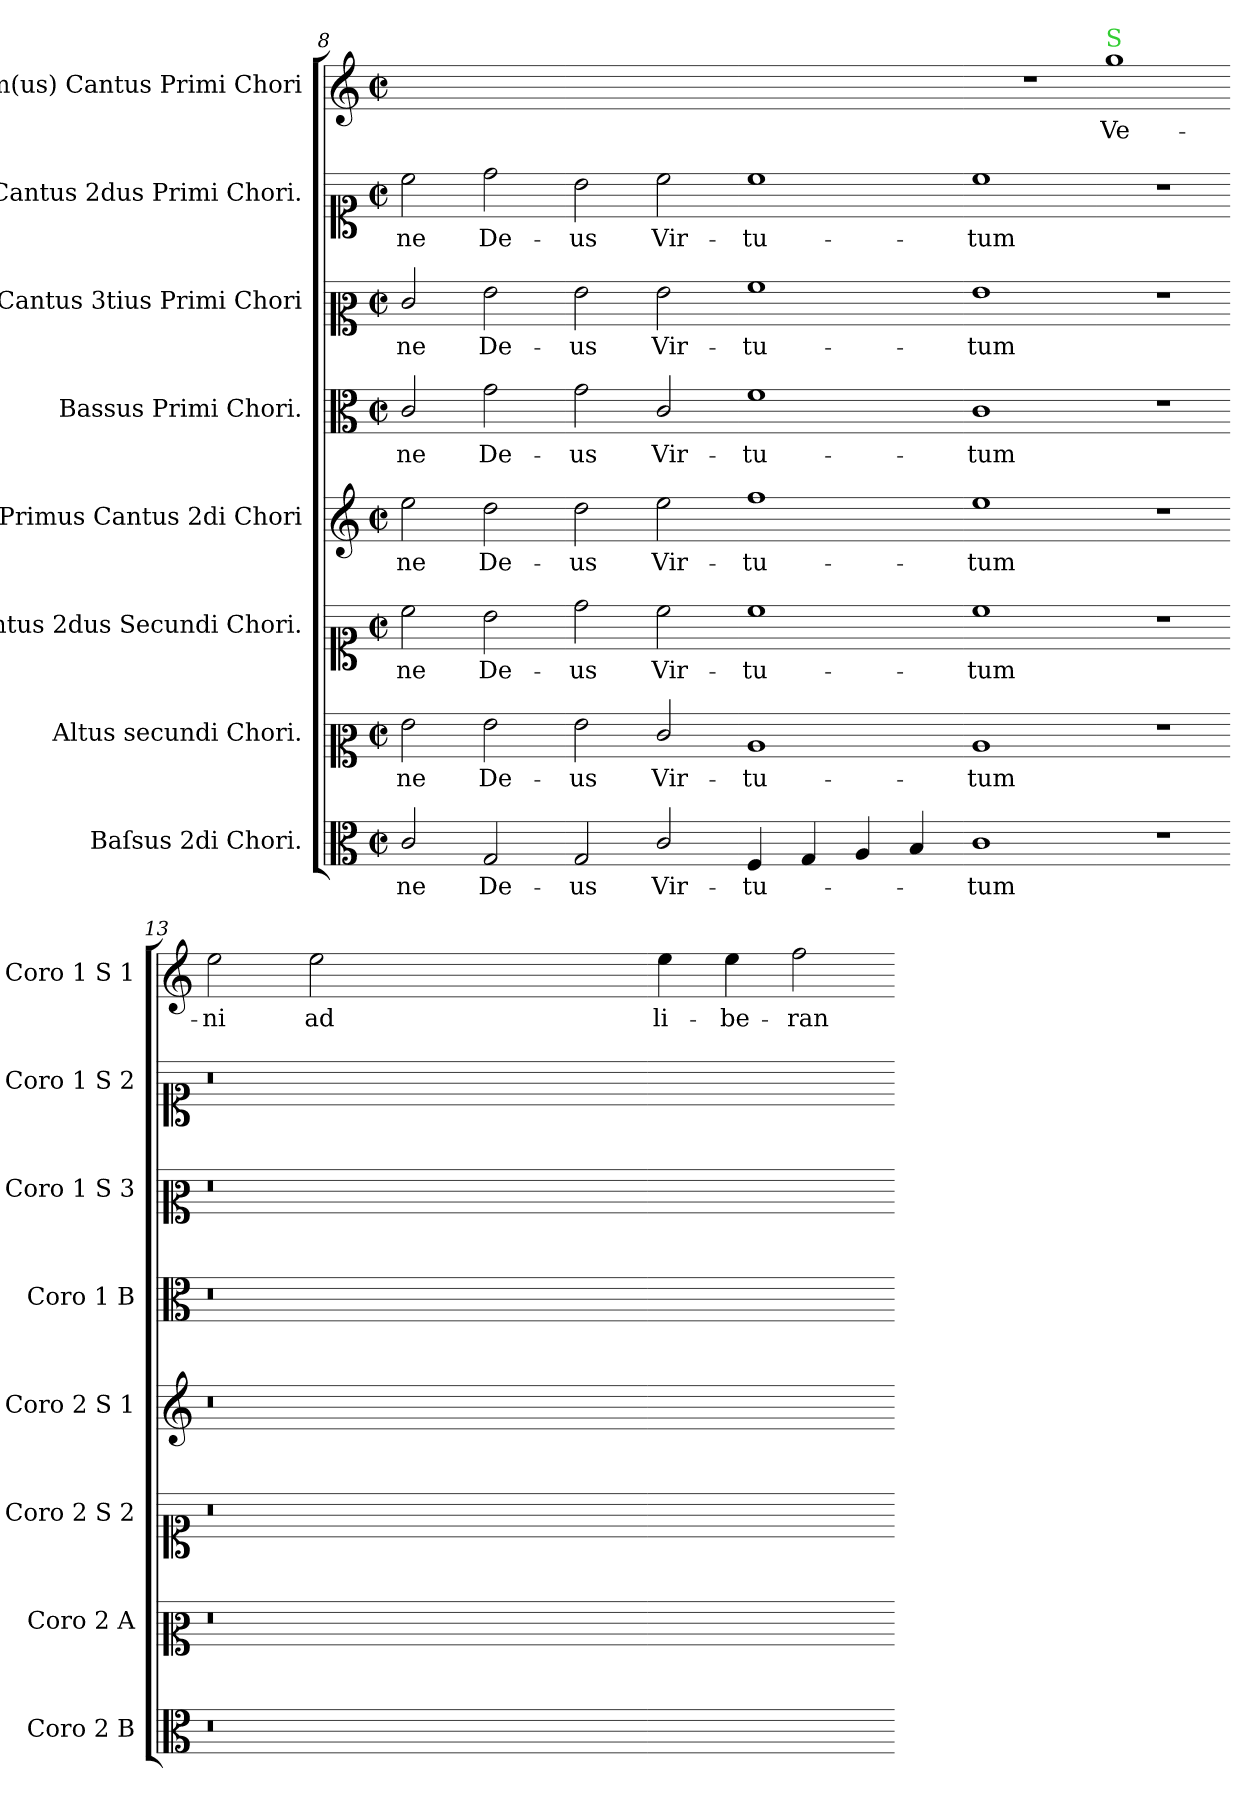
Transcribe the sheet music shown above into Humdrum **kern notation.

**kern	**text	**kern	**text	**kern	**text	**kern	**text	**kern	**text	**kern	**text	**kern	**text	**kern	**text
*part8	*part8	*part7	*part7	*part6	*part6	*part5	*part5	*part4	*part4	*part3	*part3	*part2	*part2	*part1	*part1
*staff8	*staff8	*staff7	*staff7	*staff6	*staff6	*staff5	*staff5	*staff4	*staff4	*staff3	*staff3	*staff2	*staff2	*staff1	*staff1
*I"Baſsus 2di Chori.	*	*I"Altus secundi Chori.	*	*I"Cantus 2dus Secundi Chori.	*	*I"Primus Cantus 2di Chori	*	*I"Bassus Primi Chori.	*	*I"Cantus 3tius Primi Chori	*	*I"Cantus 2dus Primi Chori.	*	*I"Im(us) Cantus Primi Chori	*
*I'Coro 2 B	*	*I'Coro 2 A	*	*I'Coro 2 S 2	*	*I'Coro 2 S 1	*	*I'Coro 1 B	*	*I'Coro 1 S 3	*	*I'Coro 1 S 2	*	*I'Coro 1 S 1	*
*clefC3	*	*clefC2	*	*clefC1	*	*clefG2	*	*clefC3	*	*clefC2	*	*clefC1	*	*clefG2	*
*k[]	*	*k[]	*	*k[]	*	*k[]	*	*k[]	*	*k[]	*	*k[]	*	*k[]	*
*M2/2	*	*M2/2	*	*M2/2	*	*M2/2	*	*M2/2	*	*M2/2	*	*M2/2	*	*M2/2	*
*met(c|)	*	*met(c|)	*	*met(c|)	*	*met(c|)	*	*met(c|)	*	*met(c|)	*	*met(c|)	*	*met(c|)	*
=8	=8	=8	=8	=8	=8	=8	=8	=8	=8	=8	=8	=8	=8	=8	=8
2c/	-ne	2g\	-ne	2cc\	-ne	2ee\	-ne	2c/	-ne	2e/	-ne	2cc\	-ne	1ryy	.
2G/	De-	2g\	De-	2b\	De-	2dd\	De-	2g\	De-	2g\	De-	2dd\	De-	.	.
=9-	=9-	=9-	=9-	=9-	=9-	=9-	=9-	=9-	=9-	=9-	=9-	=9-	=9-	=9-	=9-
2G/	-us	2g\	-us	2dd\	-us	2dd\	-us	2g\	-us	2g\	-us	2b\	-us	1ryy	.
2c/	Vir-	2e/	Vir-	2cc\	Vir-	2ee\	Vir-	2c/	Vir-	2g\	Vir-	2cc\	Vir-	.	.
=10-	=10-	=10-	=10-	=10-	=10-	=10-	=10-	=10-	=10-	=10-	=10-	=10-	=10-	=10-	=10-
4F/	-tu-	1c	-tu-	1cc	-tu-	1ff	-tu-	1f	-tu-	1a	-tu-	1cc	-tu-	1ryy	.
4G/	.	.	.	.	.	.	.	.	.	.	.	.	.	.	.
4A/	.	.	.	.	.	.	.	.	.	.	.	.	.	.	.
4B/	.	.	.	.	.	.	.	.	.	.	.	.	.	.	.
=11-	=11-	=11-	=11-	=11-	=11-	=11-	=11-	=11-	=11-	=11-	=11-	=11-	=11-	=11-	=11-
1c	-tum	1c	-tum	1cc	-tum	1ee	-tum	1c	-tum	1g	-tum	1cc	-tum	1r	.
=12-	=12-	=12-	=12-	=12-	=12-	=12-	=12-	=12-	=12-	=12-	=12-	=12-	=12-	=12-	=12-
!	!	!	!	!	!	!	!	!	!	!	!	!	!	!LO:TX:a:color=limegreen:t=S	!
1r	.	1r	.	1r	.	1r	.	1r	.	1r	.	1r	.	1gg	Ve-
=13-	=13-	=13-	=13-	=13-	=13-	=13-	=13-	=13-	=13-	=13-	=13-	=13-	=13-	=13-	=13-
0.r	.	0.r	.	0.r	.	0.r	.	0.r	.	0.r	.	0.r	.	2ee\	-ni
.	.	.	.	.	.	.	.	.	.	.	.	.	.	2ee\	ad
.	.	.	.	.	.	.	.	.	.	.	.	.	.	0ryy	.
=14-	=14-	=14-	=14-	=14-	=14-	=14-	=14-	=14-	=14-	=14-	=14-	=14-	=14-	=14-	=14-
1ryy	.	1ryy	.	1ryy	.	1ryy	.	1ryy	.	1ryy	.	1ryy	.	4ee\	li-
.	.	.	.	.	.	.	.	.	.	.	.	.	.	4ee\	-be-
.	.	.	.	.	.	.	.	.	.	.	.	.	.	2ff\	-ran-
=-	=-	=-	=-	=-	=-	=-	=-	=-	=-	=-	=-	=-	=-	=-	=-
*-	*-	*-	*-	*-	*-	*-	*-	*-	*-	*-	*-	*-	*-	*-	*-
